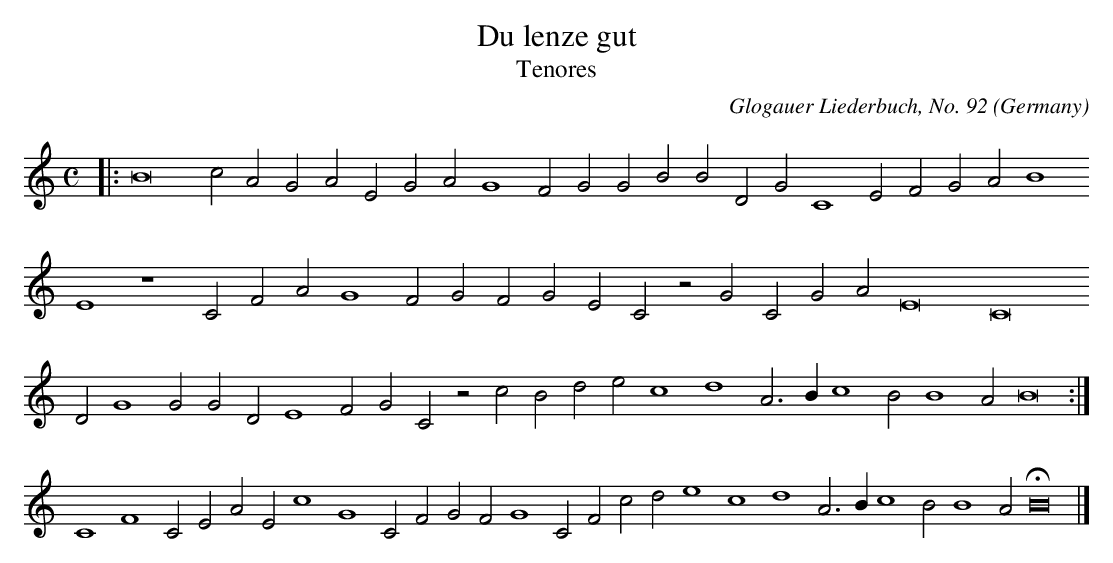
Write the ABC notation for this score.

X:1
T:Du lenze gut
T:Tenores
C:Glogauer Liederbuch, No. 92
O:Germany
M:C
L:1/2
K:E phr -8va
|:B4 c A G A E G A G2 F G G B B D G C2 E F G A B2
E2 z2 C F A G2 F G F G E C z G C G A E4 C4
D G2 G G D E2 F G C z c B d e c2 d2 A > B c2 B B2 A B4 :|
C2 F2 C E A E c2 G2 C F G F G2 C F c d e2 c2 d2 A > B c2 B B2 A HB4 |]
